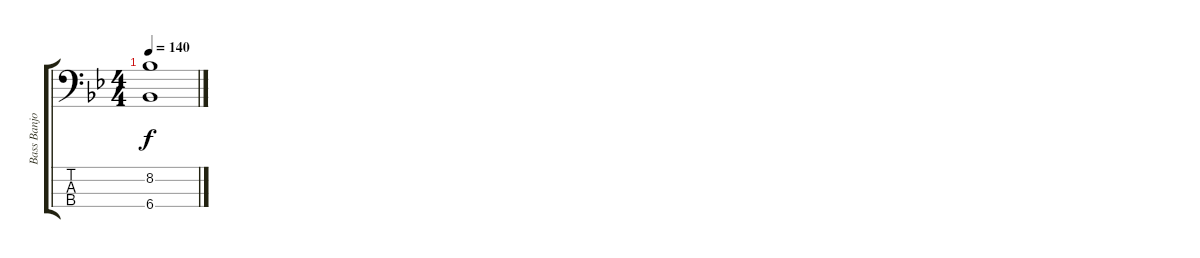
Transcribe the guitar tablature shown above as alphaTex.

\track ("Bass Banjo (tubby sound - reverb off)" "Bass Banjo") {instrument electricbassfinger}
\staff {score tabs}
\tuning (G2 D2 A1 E1) {hide}
\ts (4 4)
\tempo 140
\clef f4
\ks bb
(8.2 6.4).1{dy f}
